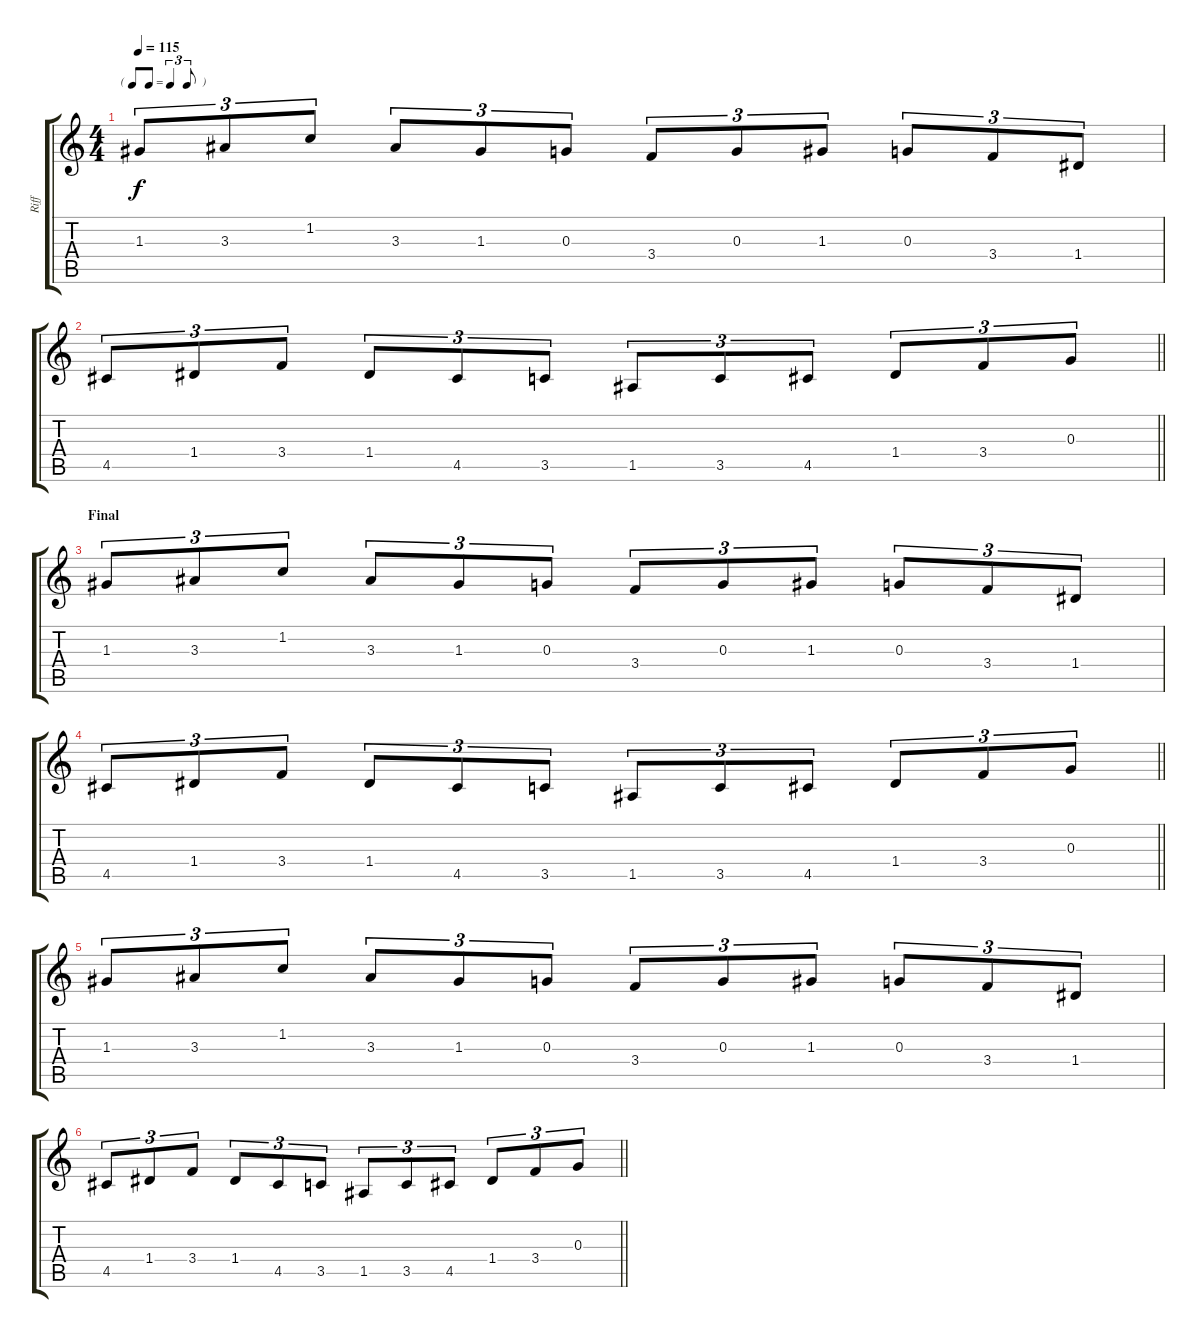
\track ("Riff" "Riff") {instrument acousticguitarsteel}
\staff {score tabs}
\tuning (E4 B3 G3 D3 A2 E2) {hide}
\ts (4 4)
\tf triplet8th
\tempo 115
\clef g2
\ks c
1.3.8{tu (3 2) dy f} 3.3.8{tu (3 2)} 1.2.8{tu (3 2)} 3.3.8{tu (3 2)} 1.3.8{tu (3 2)} 0.3.8{tu (3 2)} 3.4.8{tu (3 2)} 0.3.8{tu (3 2)} 1.3.8{tu (3 2)} 0.3.8{tu (3 2)} 3.4.8{tu (3 2)} 1.4.8{tu (3 2)} |
\barLineRight lightlight
4.5.8{tu (3 2)} 1.4.8{tu (3 2)} 3.4.8{tu (3 2)} 1.4.8{tu (3 2)} 4.5.8{tu (3 2)} 3.5.8{tu (3 2)} 1.5.8{tu (3 2)} 3.5.8{tu (3 2)} 4.5.8{tu (3 2)} 1.4.8{tu (3 2)} 3.4.8{tu (3 2)} 0.3.8{tu (3 2)} |
\section ("" "Final")
1.3.8{tu (3 2)} 3.3.8{tu (3 2)} 1.2.8{tu (3 2)} 3.3.8{tu (3 2)} 1.3.8{tu (3 2)} 0.3.8{tu (3 2)} 3.4.8{tu (3 2)} 0.3.8{tu (3 2)} 1.3.8{tu (3 2)} 0.3.8{tu (3 2)} 3.4.8{tu (3 2)} 1.4.8{tu (3 2)} |
\barLineRight lightlight
4.5.8{tu (3 2)} 1.4.8{tu (3 2)} 3.4.8{tu (3 2)} 1.4.8{tu (3 2)} 4.5.8{tu (3 2)} 3.5.8{tu (3 2)} 1.5.8{tu (3 2)} 3.5.8{tu (3 2)} 4.5.8{tu (3 2)} 1.4.8{tu (3 2)} 3.4.8{tu (3 2)} 0.3.8{tu (3 2)} |
1.3.8{tu (3 2)} 3.3.8{tu (3 2)} 1.2.8{tu (3 2)} 3.3.8{tu (3 2)} 1.3.8{tu (3 2)} 0.3.8{tu (3 2)} 3.4.8{tu (3 2)} 0.3.8{tu (3 2)} 1.3.8{tu (3 2)} 0.3.8{tu (3 2)} 3.4.8{tu (3 2)} 1.4.8{tu (3 2)} |
\barLineRight lightlight
4.5.8{tu (3 2)} 1.4.8{tu (3 2)} 3.4.8{tu (3 2)} 1.4.8{tu (3 2)} 4.5.8{tu (3 2)} 3.5.8{tu (3 2)} 1.5.8{tu (3 2)} 3.5.8{tu (3 2)} 4.5.8{tu (3 2)} 1.4.8{tu (3 2)} 3.4.8{tu (3 2)} 0.3.8{tu (3 2)}
